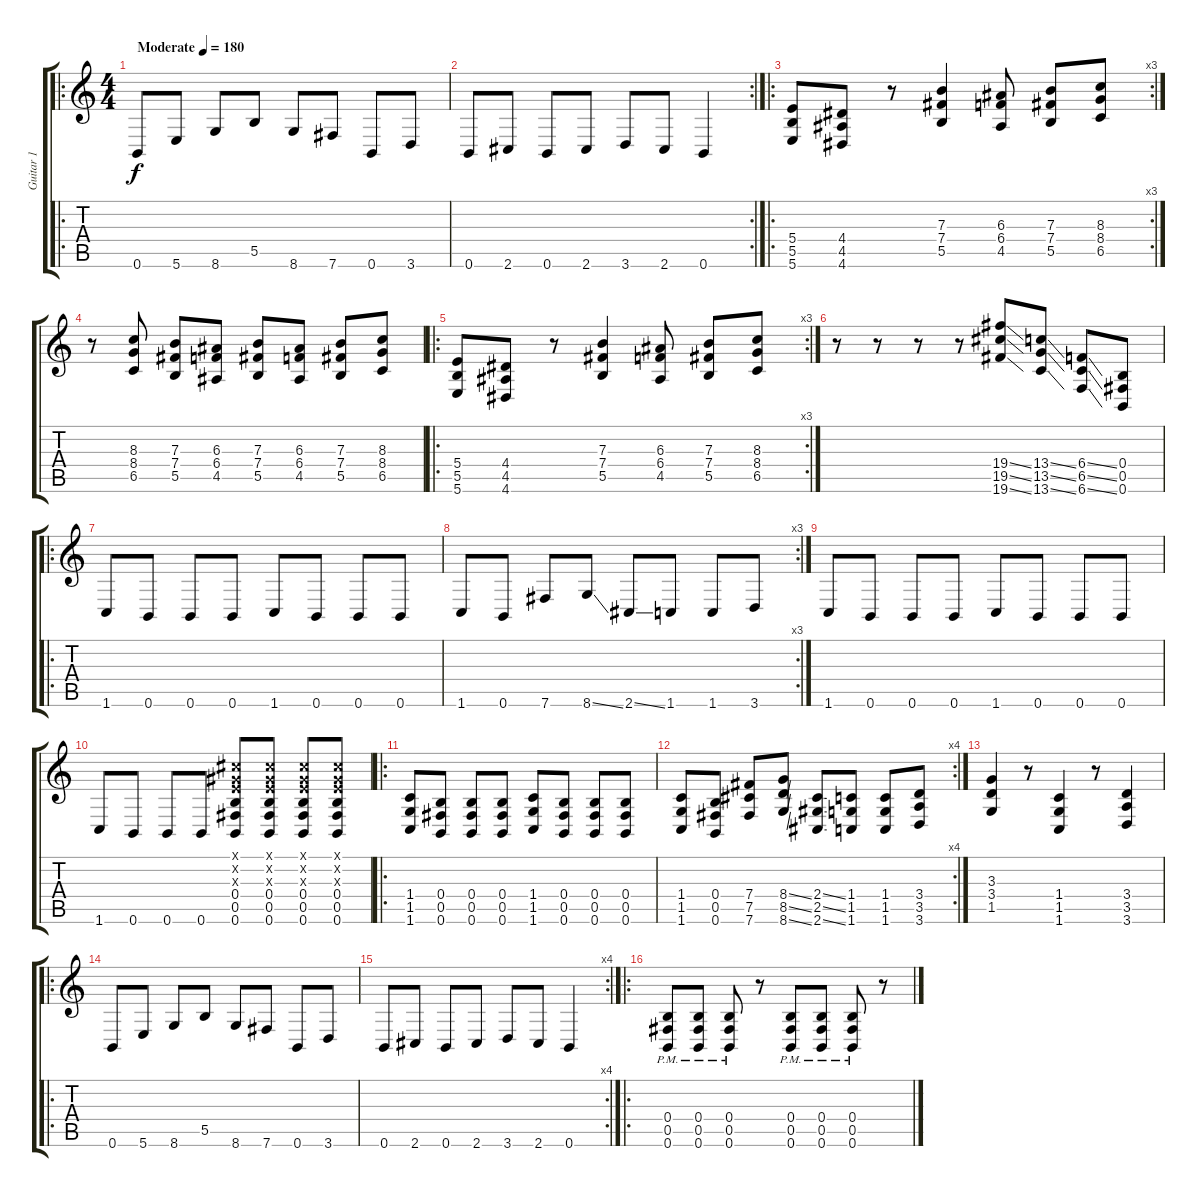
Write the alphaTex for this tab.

\track ("Guitar 1" "Guitar 1") {instrument acousticguitarsteel}
\staff {score tabs}
\tuning (Db4 Ab3 E3 B2 Gb2 B1) {hide}
\ro
\ts (4 4)
\tempo (180 "Moderate")
\clef g2
\ks c
0.6.8{dy f instrument acousticguitarsteel} 5.6.8 8.6.8 5.5.8 8.6.8 7.6.8 0.6.8 3.6.8 |
\rc 2
0.6.8 2.6.8 0.6.8 2.6.8 3.6.8 2.6.8 0.6.4 |
\ro
\rc 3
(5.4 5.5 5.6).8 (4.4 4.5 4.6).8 r.8 (7.3 7.4 5.5).4 (6.3 6.4 4.5).8 (7.3 7.4 5.5).8 (8.3 8.4 6.5).8 |
r.8 (8.3 8.4 6.5).8 (7.3 7.4 5.5).8 (6.3 6.4 4.5).8 (7.3 7.4 5.5).8 (6.3 6.4 4.5).8 (7.3 7.4 5.5).8 (8.3 8.4 6.5).8 |
\ro
\rc 3
(5.4 5.5 5.6).8 (4.4 4.5 4.6).8 r.8 (7.3 7.4 5.5).4 (6.3 6.4 4.5).8 (7.3 7.4 5.5).8 (8.3 8.4 6.5).8 |
r.8 r.8 r.8 r.8 (19.4{ss} 19.5{ss} 19.6{ss}).8 (13.4{ss} 13.5{ss} 13.6{ss}).8 (6.4{ss} 6.5{ss} 6.6{ss}).8 (0.4 0.5 0.6).8 |
\ro
1.6.8 0.6.8 0.6.8 0.6.8 1.6.8 0.6.8 0.6.8 0.6.8 |
\rc 3
1.6.8 0.6.8 7.6.8 8.6{ss}.8 2.6{ss}.8 1.6.8 1.6.8 3.6.8 |
1.6.8 0.6.8 0.6.8 0.6.8 1.6.8 0.6.8 0.6.8 0.6.8 |
1.6.8 0.6.8 0.6.8 0.6.8 (0.1{x} 0.2{x} 0.3{x} 0.4 0.5 0.6).8 (0.1{x} 0.2{x} 0.3{x} 0.4 0.5 0.6).8 (0.1{x} 0.2{x} 0.3{x} 0.4 0.5 0.6).8 (0.1{x} 0.2{x} 0.3{x} 0.4 0.5 0.6).8 |
\ro
(1.4 1.5 1.6).8 (0.4 0.5 0.6).8 (0.4 0.5 0.6).8 (0.4 0.5 0.6).8 (1.4 1.5 1.6).8 (0.4 0.5 0.6).8 (0.4 0.5 0.6).8 (0.4 0.5 0.6).8 |
\rc 4
(1.4 1.5 1.6).8 (0.4 0.5 0.6).8 (7.4 7.5 7.6).8 (8.4{ss} 8.5{ss} 8.6{ss}).8 (2.4{ss} 2.5{ss} 2.6{ss}).8 (1.4 1.5 1.6).8 (1.4 1.5 1.6).8 (3.4 3.5 3.6).8 |
(3.3 3.4 1.5).4 r.8 (1.4 1.5 1.6).4 r.8 (3.4 3.5 3.6).4 |
\ro
0.6.8 5.6.8 8.6.8 5.5.8 8.6.8 7.6.8 0.6.8 3.6.8 |
\rc 4
0.6.8 2.6.8 0.6.8 2.6.8 3.6.8 2.6.8 0.6.4 |
\ro
(0.4{pm} 0.5{pm} 0.6{pm}).8 (0.4{pm} 0.5{pm} 0.6{pm}).8 (0.4{pm} 0.5{pm} 0.6{pm}).8 r.8 (0.4{pm} 0.5{pm} 0.6{pm}).8 (0.4{pm} 0.5{pm} 0.6{pm}).8 (0.4{pm} 0.5{pm} 0.6{pm}).8 r.8
